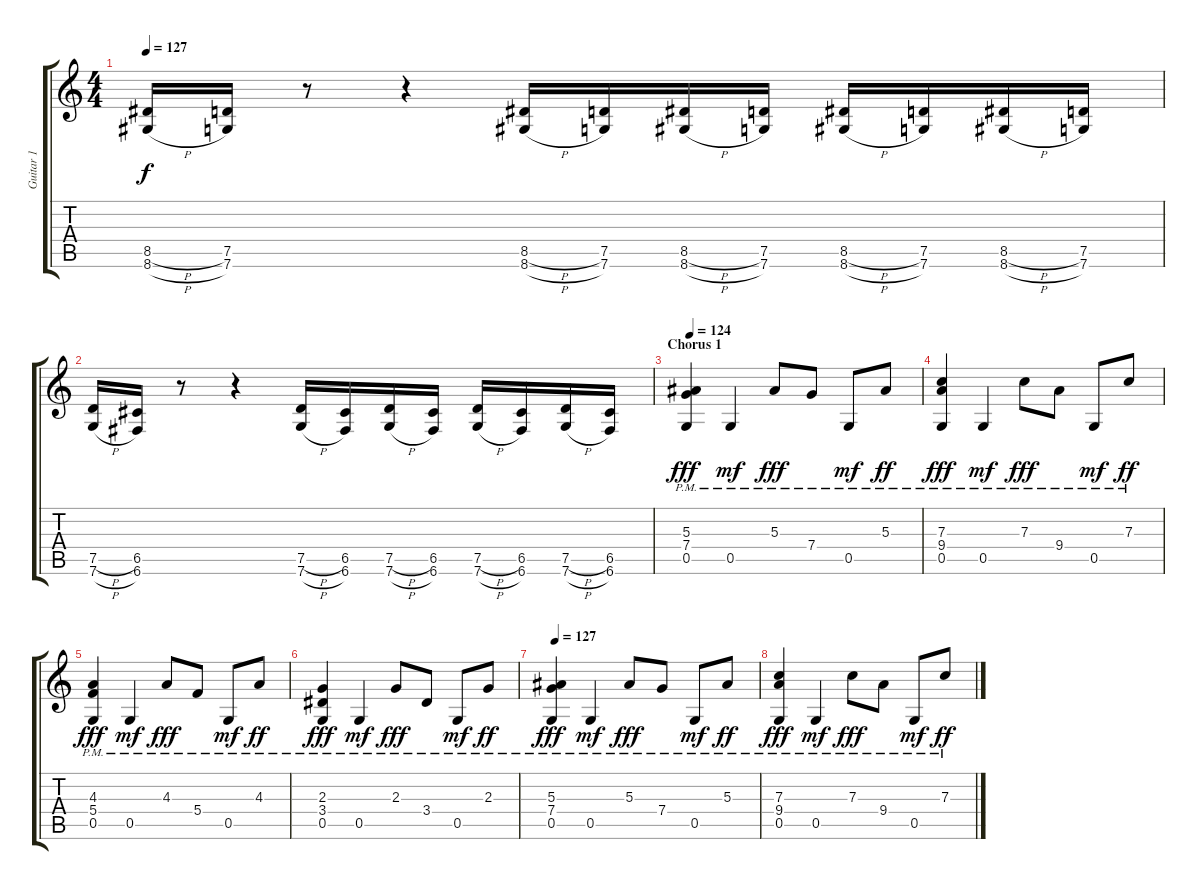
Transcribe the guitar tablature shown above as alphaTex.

\track ("Guitar 1" "Guitar 1") {instrument distortionguitar}
\staff {score tabs}
\tuning (D4 A3 F3 C3 G2 C2) {hide}
\ts (4 4)
\tempo 127
\clef g2
\ks c
(8.5{h} 8.6{h}).16{dy f} (7.5 7.6).16 r.8 r.4 (8.5{h} 8.6{h}).16 (7.5 7.6).16 (8.5{h} 8.6{h}).16 (7.5 7.6).16 (8.5{h} 8.6{h}).16 (7.5 7.6).16 (8.5{h} 8.6{h}).16 (7.5 7.6).16 |
(7.5{h} 7.6{h}).16 (6.5 6.6).16 r.8 r.4 (7.5{h} 7.6{h}).16 (6.5 6.6).16 (7.5{h} 7.6{h}).16 (6.5 6.6).16 (7.5{h} 7.6{h}).16 (6.5 6.6).16 (7.5{h} 7.6{h}).16 (6.5 6.6).16 |
\section ("" "Chorus 1")
\tempo 124
(5.3{pm} 7.4{pm} 0.5{pm}).4{dy fff} 0.5{pm}.4{dy mf} 5.3{pm}.8{dy fff} 7.4{pm}.8 0.5{pm}.8{dy mf} 5.3{pm}.8{dy ff} |
(7.3{pm} 9.4{pm} 0.5{pm}).4{dy fff} 0.5{pm}.4{dy mf} 7.3{pm}.8{dy fff} 9.4{pm}.8 0.5{pm}.8{dy mf} 7.3{pm}.8{dy ff} |
(4.3{pm} 5.4{pm} 0.5{pm}).4{dy fff} 0.5{pm}.4{dy mf} 4.3{pm}.8{dy fff} 5.4{pm}.8 0.5{pm}.8{dy mf} 4.3{pm}.8{dy ff} |
(2.3{pm} 3.4{pm} 0.5{pm}).4{dy fff} 0.5{pm}.4{dy mf} 2.3{pm}.8{dy fff} 3.4{pm}.8 0.5{pm}.8{dy mf} 2.3{pm}.8{dy ff} |
\tempo 127
(5.3{pm} 7.4{pm} 0.5{pm}).4{dy fff} 0.5{pm}.4{dy mf} 5.3{pm}.8{dy fff} 7.4{pm}.8 0.5{pm}.8{dy mf} 5.3{pm}.8{dy ff} |
(7.3{pm} 9.4{pm} 0.5{pm}).4{dy fff} 0.5{pm}.4{dy mf} 7.3{pm}.8{dy fff} 9.4{pm}.8 0.5{pm}.8{dy mf} 7.3{pm}.8{dy ff}
